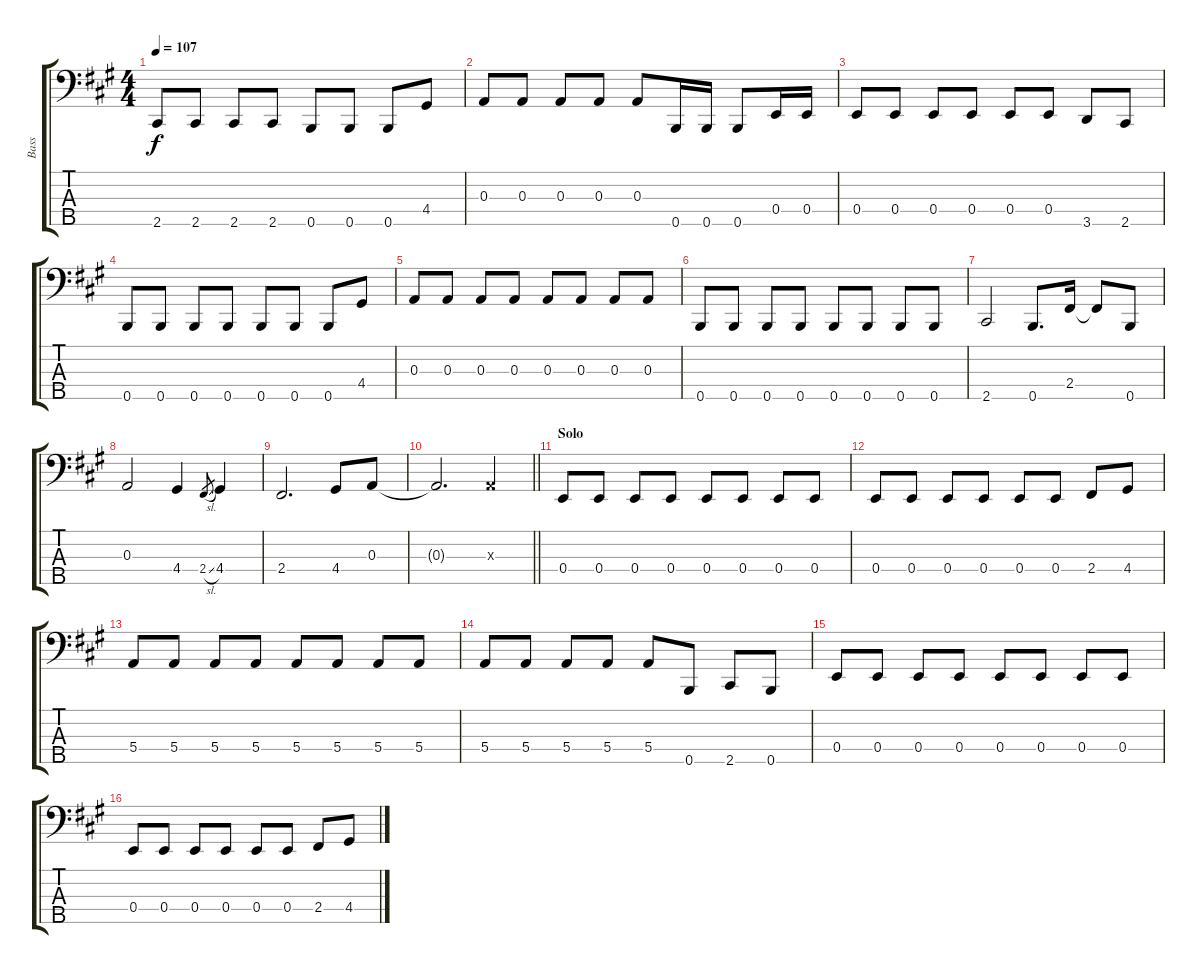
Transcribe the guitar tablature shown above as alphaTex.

\track ("Bass" "Bass") {instrument electricbassfinger}
\staff {score tabs}
\tuning (G2 D2 A1 E1 B0) {hide}
\ts (4 4)
\tempo 107
\clef f4
\ks a
2.5.8{dy f} 2.5.8 2.5.8 2.5.8 0.5.8 0.5.8 0.5.8 4.4.8 |
0.3.8 0.3.8 0.3.8 0.3.8 0.3.8 0.5.16 0.5.16 0.5.8 0.4.16 0.4.16 |
0.4.8 0.4.8 0.4.8 0.4.8 0.4.8 0.4.8 3.5.8 2.5.8 |
0.5.8 0.5.8 0.5.8 0.5.8 0.5.8 0.5.8 0.5.8 4.4.8 |
0.3.8 0.3.8 0.3.8 0.3.8 0.3.8 0.3.8 0.3.8 0.3.8 |
0.5.8 0.5.8 0.5.8 0.5.8 0.5.8 0.5.8 0.5.8 0.5.8 |
2.5.2 0.5.8{d} 2.4.16 2.4{t}.8 0.5.8 |
0.3.2 4.4.4 2.4{sl}.8{gr} 4.4.4 |
2.4.2{d} 4.4.8 0.3.8 |
\barLineRight lightlight
0.3{t}.2{d} 0.3{x}.4 |
\section ("" "Solo")
0.4.8 0.4.8 0.4.8 0.4.8 0.4.8 0.4.8 0.4.8 0.4.8 |
0.4.8 0.4.8 0.4.8 0.4.8 0.4.8 0.4.8 2.4.8 4.4.8 |
5.4.8 5.4.8 5.4.8 5.4.8 5.4.8 5.4.8 5.4.8 5.4.8 |
5.4.8 5.4.8 5.4.8 5.4.8 5.4.8 0.5.8 2.5.8 0.5.8 |
0.4.8 0.4.8 0.4.8 0.4.8 0.4.8 0.4.8 0.4.8 0.4.8 |
0.4.8 0.4.8 0.4.8 0.4.8 0.4.8 0.4.8 2.4.8 4.4.8
